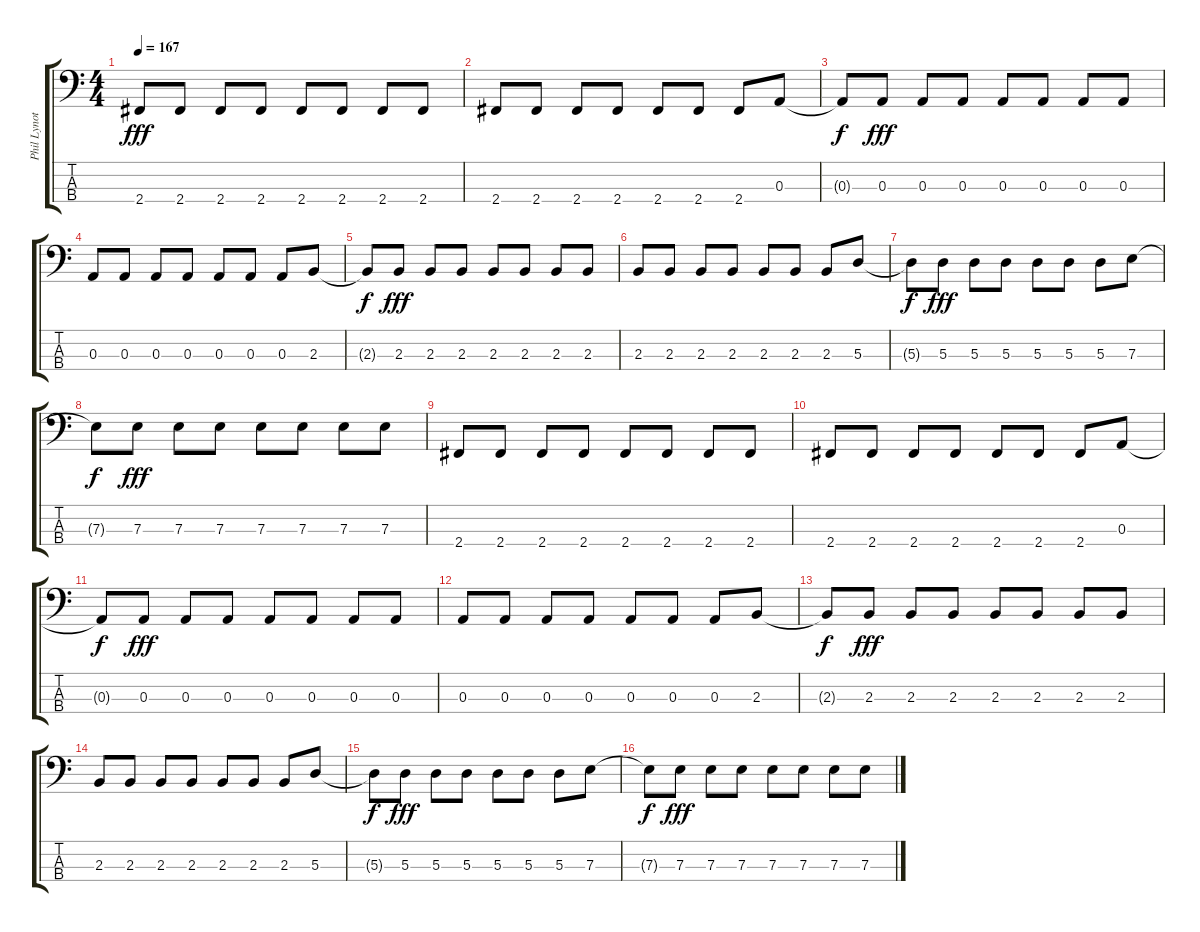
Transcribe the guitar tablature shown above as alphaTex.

\track ("Phil Lynott" "Phil Lynot") {instrument slapbass1 bank 4}
\staff {score tabs}
\tuning (G2 D2 A1 E1) {hide}
\ts (4 4)
\tempo 167
\clef f4
\ks c
2.4.8{dy fff} 2.4.8 2.4.8 2.4.8 2.4.8 2.4.8 2.4.8 2.4.8 |
2.4.8 2.4.8 2.4.8 2.4.8 2.4.8 2.4.8 2.4.8 0.3.8 |
0.3{t}.8{dy f} 0.3.8{dy fff} 0.3.8 0.3.8 0.3.8 0.3.8 0.3.8 0.3.8 |
0.3.8 0.3.8 0.3.8 0.3.8 0.3.8 0.3.8 0.3.8 2.3.8 |
2.3{t}.8{dy f} 2.3.8{dy fff} 2.3.8 2.3.8 2.3.8 2.3.8 2.3.8 2.3.8 |
2.3.8 2.3.8 2.3.8 2.3.8 2.3.8 2.3.8 2.3.8 5.3.8 |
5.3{t}.8{dy f} 5.3.8{dy fff} 5.3.8 5.3.8 5.3.8 5.3.8 5.3.8 7.3.8 |
7.3{t}.8{dy f} 7.3.8{dy fff} 7.3.8 7.3.8 7.3.8 7.3.8 7.3.8 7.3.8 |
2.4.8 2.4.8 2.4.8 2.4.8 2.4.8 2.4.8 2.4.8 2.4.8 |
2.4.8 2.4.8 2.4.8 2.4.8 2.4.8 2.4.8 2.4.8 0.3.8 |
0.3{t}.8{dy f} 0.3.8{dy fff} 0.3.8 0.3.8 0.3.8 0.3.8 0.3.8 0.3.8 |
0.3.8 0.3.8 0.3.8 0.3.8 0.3.8 0.3.8 0.3.8 2.3.8 |
2.3{t}.8{dy f} 2.3.8{dy fff} 2.3.8 2.3.8 2.3.8 2.3.8 2.3.8 2.3.8 |
2.3.8 2.3.8 2.3.8 2.3.8 2.3.8 2.3.8 2.3.8 5.3.8 |
5.3{t}.8{dy f} 5.3.8{dy fff} 5.3.8 5.3.8 5.3.8 5.3.8 5.3.8 7.3.8 |
7.3{t}.8{dy f} 7.3.8{dy fff} 7.3.8 7.3.8 7.3.8 7.3.8 7.3.8 7.3.8
